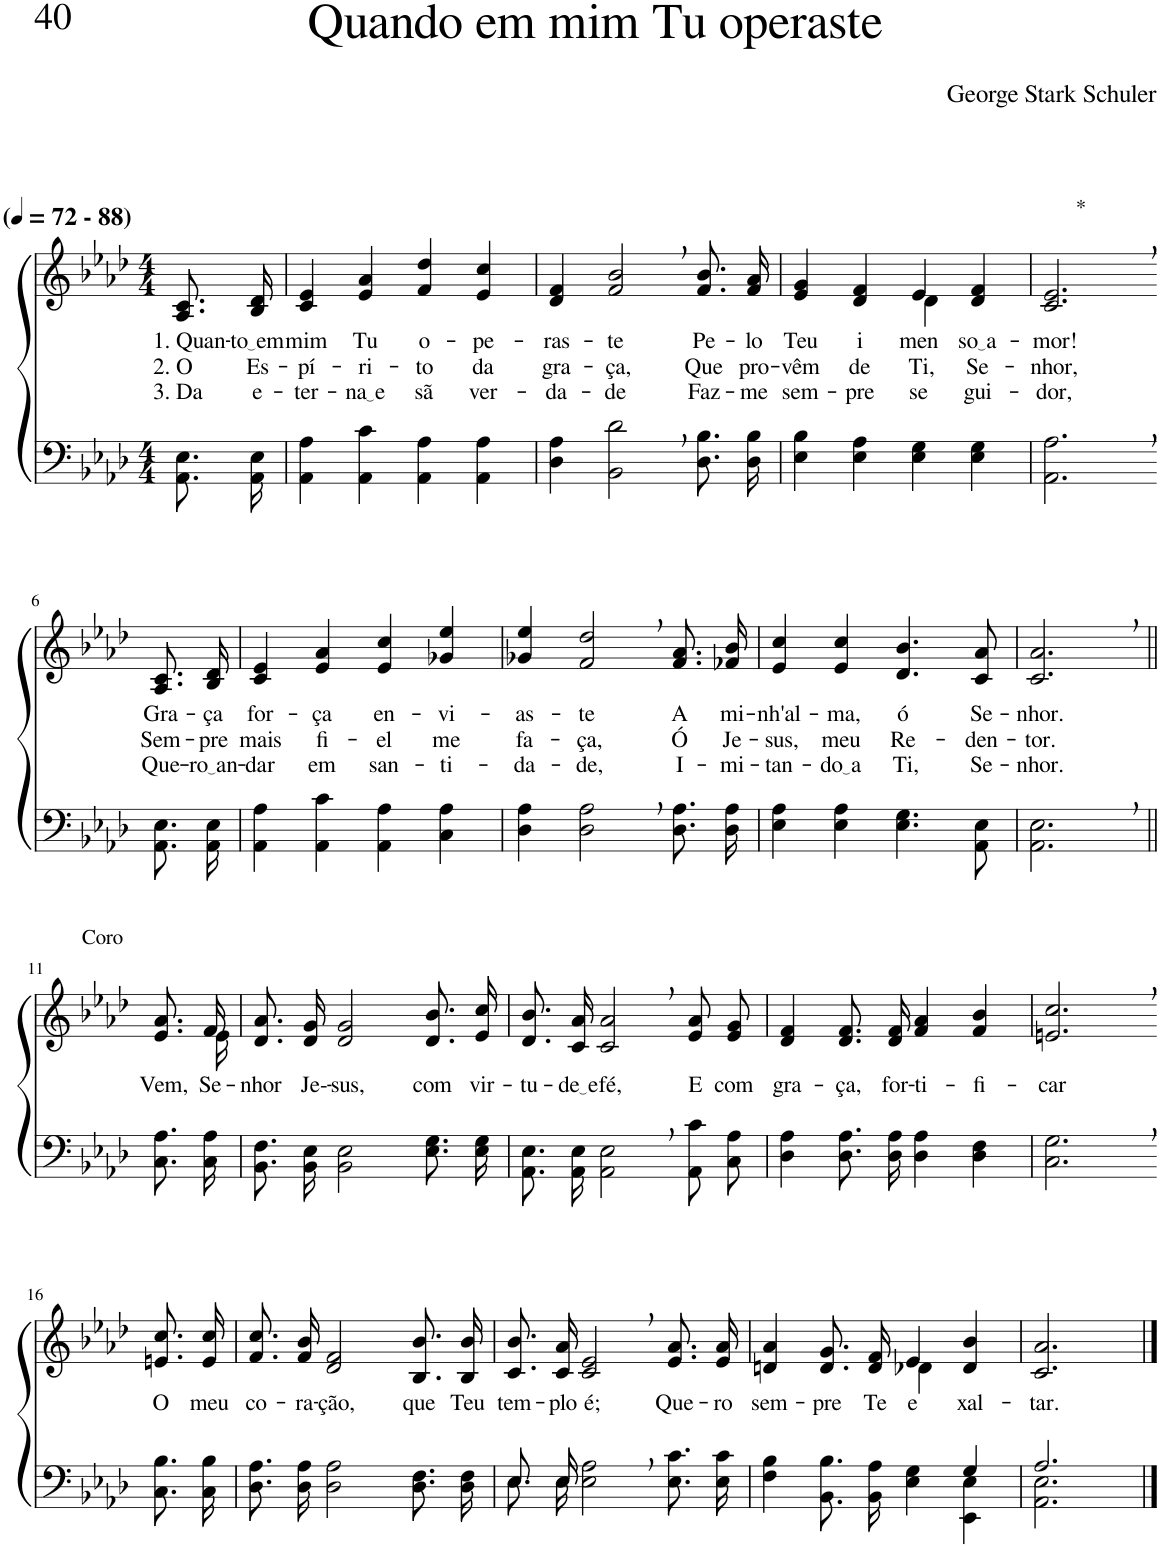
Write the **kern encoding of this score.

**kern	**kern	**text	**text	**text
*part2	*part1	*part1	*part1	*part1
*staff2	*staff1	*staff1	*staff1	*staff1
*I"Parte III e IV	*I"Parte I e II	*	*	*
*clefF4	*clefG2	*	*	*
*k[b-e-a-d-]	*k[b-e-a-d-]	*	*	*
*M4/4	*M4/4	*	*	*
*MM72	*MM72	*	*	*
=1	=1	=1	=1	=1
!	!LO:TX:a:B:t=(	!	!	!
!	!LO:TX:a:B:t=- 88)	!	!	!
!	!	!LO:LY:b	!LO:LY:b	!LO:LY:b
8.AA-/ 8.E-/L	8.A-/ 8.c/L	1. Quan-	2. O	3. Da
!	!	!LO:LY:b	!LO:LY:b	!LO:LY:b
16AA-/ 16E-/Jk	16B-/ 16d-/Jk	to em	Es-	e-
=2	=2	=2	=2	=2
!	!	!LO:LY:b	!LO:LY:b	!LO:LY:b
4AA-\ 4A-\	4c/ 4e-/	mim	-pí-	-ter-
!	!	!LO:LY:b	!LO:LY:b	!LO:LY:b
4AA-\ 4c\	4e-/ 4a-/	Tu	-ri-	na e
!	!	!LO:LY:b	!LO:LY:b	!LO:LY:b
4AA-\ 4A-\	4f/ 4dd-/	o-	-to	sã
!	!	!LO:LY:b	!LO:LY:b	!LO:LY:b
4AA-\ 4A-\	4e-/ 4cc/	-pe-	da	ver-
=3	=3	=3	=3	=3
!	!	!LO:LY:b	!LO:LY:b	!LO:LY:b
4D-\ 4A-\	4d-/ 4f/	-ras-	gra-	-da-
!	!	!LO:LY:b	!LO:LY:b	!LO:LY:b
2BB-\, 2d-\,	2f/, 2b-/,	-te	-ça,	-de
!	!	!LO:LY:b	!LO:LY:b	!LO:LY:b
8.D-\ 8.B-\L	8.f/ 8.b-/L	Pe-	Que	Faz-
!	!	!LO:LY:b	!LO:LY:b	!LO:LY:b
16D-\ 16B-\Jk	16f/ 16a-/Jk	-lo	pro-	-me
=4	=4	=4	=4	=4
!	!	!LO:LY:b	!LO:LY:b	!LO:LY:b
*	*^	*	*	*
4E-\ 4B-\	4e-/ 4g/	2ryy	Teu	-vêm	sem-
!	!	!	!LO:LY:b	!LO:LY:b	!LO:LY:b
4E-\ 4A-\	4d-/ 4f/	.	i-	de	-pre
!	!	!	!LO:LY:b	!LO:LY:b	!LO:LY:b
4E-\ 4G\	4e-/	4d-\	-men-	Ti,	se-
!	!	!	!LO:LY:b	!LO:LY:b	!LO:LY:b
4E-\ 4G\	4d-/ 4f/	4ryy	so a	Se-	-gui-
=5	=5	=5	=5	=5	=5
!	!LO:TX:a:t=*	!	!	!	!
!	!	!	!LO:LY:b	!LO:LY:b	!LO:LY:b
*	*v	*v	*	*	*
2.AA-\, 2.A-\,	2.c/, 2.e-/,	-mor!	-nhor,	-dor,
!!LO:LB:g=z
=6-	=6-	=6-	=6-	=6-
!	!	!LO:LY:b	!LO:LY:b	!LO:LY:b
8.AA-/ 8.E-/L	8.A-/ 8.c/L	Gra-	Sem-	Que-
!	!	!LO:LY:b	!LO:LY:b	!LO:LY:b
16AA-/ 16E-/Jk	16B-/ 16d-/Jk	-ça	-pre	ro an
=7	=7	=7	=7	=7
!	!	!LO:LY:b	!LO:LY:b	!LO:LY:b
4AA-\ 4A-\	4c/ 4e-/	for-	mais	-dar
!	!	!LO:LY:b	!LO:LY:b	!LO:LY:b
4AA-\ 4c\	4e-/ 4a-/	-ça	fi-	em
!	!	!LO:LY:b	!LO:LY:b	!LO:LY:b
4AA-\ 4A-\	4e-/ 4cc/	en-	-el	san-
!	!	!LO:LY:b	!LO:LY:b	!LO:LY:b
4C\ 4A-\	4g-X/ 4ee-/	-vi-	me	-ti-
=8	=8	=8	=8	=8
!	!	!LO:LY:b	!LO:LY:b	!LO:LY:b
4D-\ 4A-\	4g-X/ 4ee-/	-as-	fa-	-da-
!	!	!LO:LY:b	!LO:LY:b	!LO:LY:b
2D-\, 2A-\,	2f/, 2dd-/,	-te	-ça,	-de,
!	!	!LO:LY:b	!LO:LY:b	!LO:LY:b
8.D-\ 8.A-\L	8.f/ 8.a-/L	A	Ó	I-
!	!	!LO:LY:b	!LO:LY:b	!LO:LY:b
16D-\ 16A-\Jk	16f-X/ 16b-/Jk	mi-	Je-	-mi-
=9	=9	=9	=9	=9
!	!	!LO:LY:b	!LO:LY:b	!LO:LY:b
4E-\ 4A-\	4e-/ 4cc/	-nh'al-	-sus,	-tan-
!	!	!LO:LY:b	!LO:LY:b	!LO:LY:b
4E-\ 4A-\	4e-/ 4cc/	-ma,	meu	do a
!	!	!LO:LY:b	!LO:LY:b	!LO:LY:b
4.E-\ 4.G\	4.d-/ 4.b-/	ó	Re-	Ti,
!	!	!LO:LY:b	!LO:LY:b	!LO:LY:b
8AA-\ 8E-\	8c/ 8a-/	Se-	-den-	Se-
=10	=10	=10	=10	=10
!	!	!LO:LY:b	!LO:LY:b	!LO:LY:b
2.AA-\, 2.E-\,	2.c/, 2.a-/,	-nhor.	-tor.	-nhor.
!!LO:LB:g=z
=11||	=11||	=11||	=11||	=11||
!	!LO:TX:a:t=Coro	!	!	!
!	!	!LO:LY:b	!	!
*	*^	*	*	*
8.C\ 8.A-\L	8.e-/ 8.a-/L	8.ryy	Vem,	.	.
!	!	!	!LO:LY:b	!	!
16C\ 16A-\Jk	16f/Jk	16e-\	Se-	.	.
=12	=12	=12	=12	=12	=12
!	!	!	!LO:LY:b	!	!
*	*v	*v	*	*	*
8.BB-/ 8.F/L	8.d-/ 8.a-/L	-nhor	.	.
!	!	!LO:LY:b	!	!
16BB-/ 16E-/Jk	16d-/ 16g/Jk	Je--	.	.
!	!	!LO:LY:b	!	!
2BB-\ 2E-\	2d-/ 2g/	-sus,	.	.
!	!	!LO:LY:b	!	!
8.E-\ 8.G\L	8.d-/ 8.b-/L	com	.	.
!	!	!LO:LY:b	!	!
16E-\ 16G\Jk	16e-/ 16cc/Jk	vir-	.	.
=13	=13	=13	=13	=13
!	!	!LO:LY:b	!	!
8.AA-/ 8.E-/L	8.d-/ 8.b-/L	-tu-	.	.
!	!	!LO:LY:b	!	!
16AA-/ 16E-/Jk	16c/ 16a-/Jk	de e	.	.
!	!	!LO:LY:b	!	!
2AA-\, 2E-\,	2c/, 2a-/,	fé,	.	.
!	!	!LO:LY:b	!	!
8AA-\ 8c\L	8e-/ 8a-/L	E	.	.
!	!	!LO:LY:b	!	!
8C\ 8A-\J	8e-/ 8g/J	com	.	.
=14	=14	=14	=14	=14
!	!	!LO:LY:b	!	!
4D-\ 4A-\	4d-/ 4f/	gra-	.	.
!	!	!LO:LY:b	!	!
8.D-\ 8.A-\L	8.d-/ 8.f/L	-ça,	.	.
!	!	!LO:LY:b	!	!
16D-\ 16A-\Jk	16d-/ 16f/Jk	for-	.	.
!	!	!LO:LY:b	!	!
4D-\ 4A-\	4f/ 4a-/	-ti-	.	.
!	!	!LO:LY:b	!	!
4D-\ 4F\	4f/ 4b-/	-fi-	.	.
=15	=15	=15	=15	=15
!	!	!LO:LY:b	!	!
2.C\, 2.G\,	2.en/, 2.cc/,	-car	.	.
!!LO:LB:g=z
=16-	=16-	=16-	=16-	=16-
!	!	!LO:LY:b	!	!
8.C\ 8.B-\L	8.en/ 8.cc/L	O	.	.
!	!	!LO:LY:b	!	!
16C\ 16B-\Jk	16e/ 16cc/Jk	meu	.	.
=17	=17	=17	=17	=17
!	!	!LO:LY:b	!	!
8.D-\ 8.A-\L	8.f/ 8.cc/L	co-	.	.
!	!	!LO:LY:b	!	!
16D-\ 16A-\Jk	16f/ 16b-/Jk	-ra-	.	.
!	!	!LO:LY:b	!	!
2D-\ 2A-\	2d-/ 2f/	-ção,	.	.
!	!	!LO:LY:b	!	!
8.D-\ 8.F\L	8.B-/ 8.b-/L	que	.	.
!	!	!LO:LY:b	!	!
16D-\ 16F\Jk	16B-/ 16b-/Jk	Teu	.	.
=18	=18	=18	=18	=18
*^	*	*	*	*
!	!	!	!LO:LY:b	!	!
8.E-/L	8.E-\L	8.c/ 8.b-/L	tem-	.	.
!	!	!	!LO:LY:b	!	!
16E-/Jk	16E-\Jk	16c/ 16a-/Jk	-plo	.	.
!	!	!	!LO:LY:b	!	!
2E-\, 2A-\,	2.ryy	2c/, 2e-/,	é;	.	.
!	!	!	!LO:LY:b	!	!
8.E-\ 8.c\L	.	8.e-/ 8.a-/L	Que-	.	.
!	!	!	!LO:LY:b	!	!
16E-\ 16c\Jk	.	16e-/ 16a-/Jk	-ro	.	.
=19	=19	=19	=19	=19	=19
!	!	!	!LO:LY:b	!	!
*	*	*^	*	*	*
2.ryy	4F\ 4B-\	4dn/ 4a-/	2ryy	sem-	.	.
!	!	!	!	!LO:LY:b	!	!
.	8.BB-\ 8.B-\L	8.d/ 8.g/L	.	-pre	.	.
!	!	!	!	!LO:LY:b	!	!
.	16BB-\ 16A-\Jk	16d/ 16f/Jk	.	Te	.	.
!	!	!	!	!LO:LY:b	!	!
.	4E-\ 4G\	4e-/	4d-X\	e-	.	.
!	!	!	!	!LO:LY:b	!	!
4G/	4EE-\ 4E-\	4d-/ 4b-/	4ryy	-xal-	.	.
=20	=20	=20	=20	=20	=20	=20
!	!	!	!	!LO:LY:b	!	!
*	*	*v	*v	*	*	*
2.A-/	2.AA-\ 2.E-\	2.c/ 2.a-/	-tar.	.	.
*v	*v	*	*	*	*
==	==	==	==	==
*-	*-	*-	*-	*-
